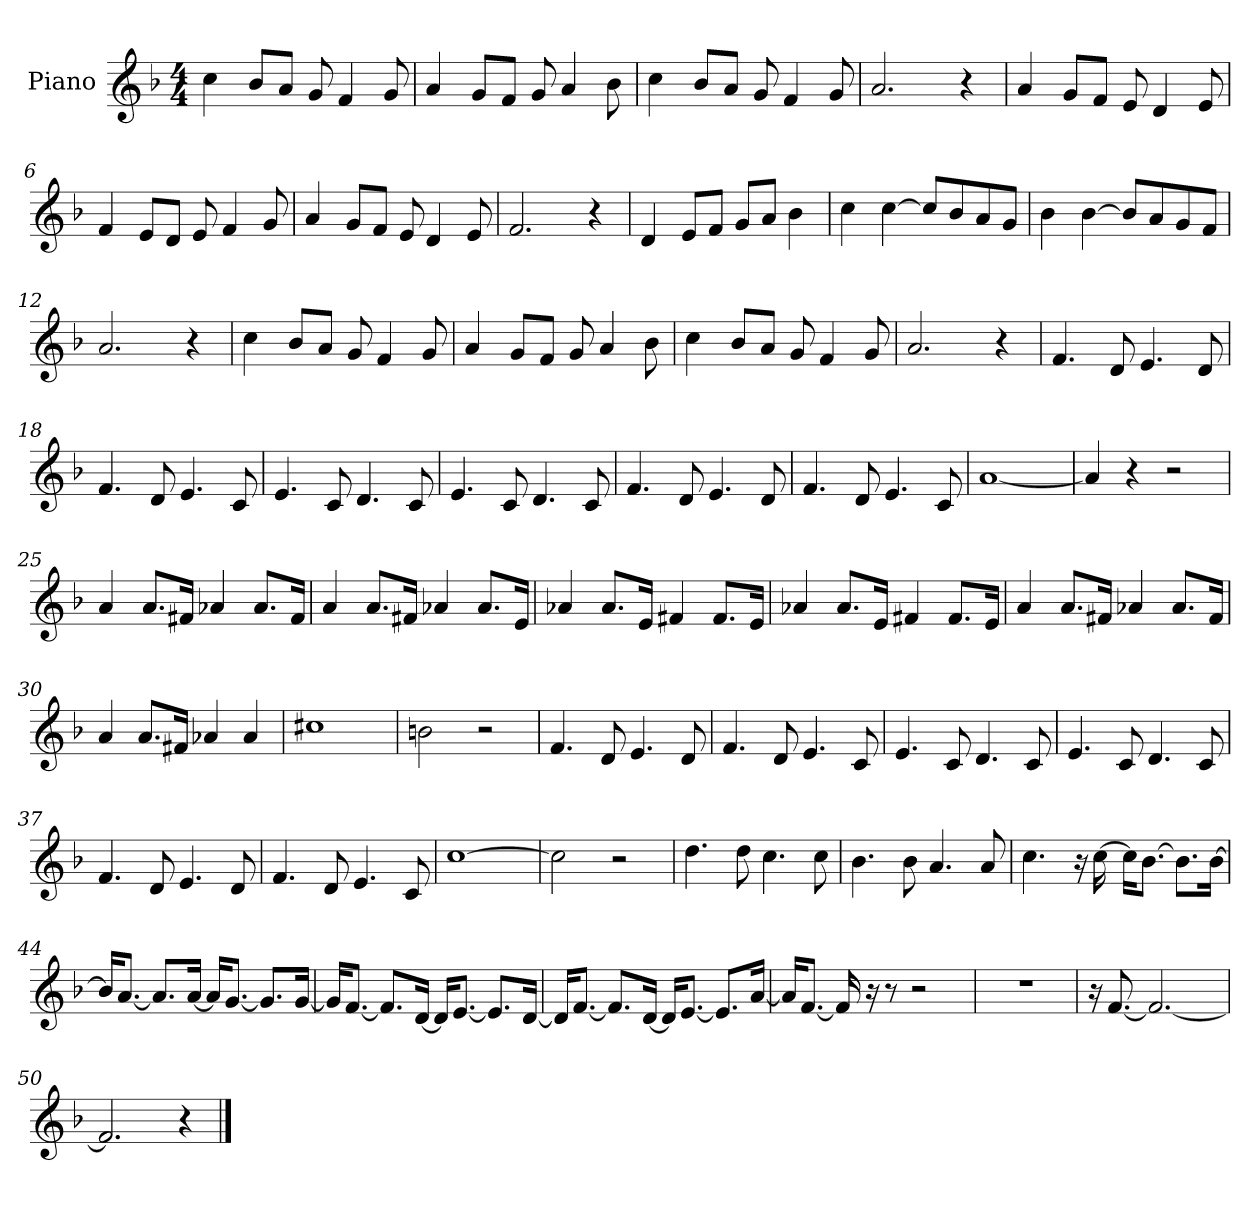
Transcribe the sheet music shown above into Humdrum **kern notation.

**kern
*part1
*staff1
*I"Piano
*I'Pia.
*clefG2
*k[b-]
*M4/4
=1
4cc
8b-L
8aJ
8g
4f
8g
=2
4a
8gL
8fJ
8g
4a
8b-
=3
4cc
8b-L
8aJ
8g
4f
8g
=4
2.a
4r
=5
4a
8gL
8fJ
8e
4d
8e
=6
4f
8eL
8dJ
8e
4f
8g
!!LO:LB:g=z
=7
4a
8gL
8fJ
8e
4d
8e
=8
2.f
4r
=9
4d
8eL
8fJ
8gL
8aJ
4b-
=10
4cc
[4cc
8ccL]
8b-
8a
8gJ
=11
4b-
[4b-
8b-L]
8a
8g
8fJ
=12
2.a
4r
=13
4cc
8b-L
8aJ
8g
4f
8g
!!LO:LB:g=z
=14
4a
8gL
8fJ
8g
4a
8b-
=15
4cc
8b-L
8aJ
8g
4f
8g
=16
2.a
4r
=17
4.f
8d
4.e
8d
=18
4.f
8d
4.e
8c
=19
4.e
8c
4.d
8c
!!LO:LB:g=z
=20
4.e
8c
4.d
8c
=21
4.f
8d
4.e
8d
=22
4.f
8d
4.e
8c
=23
[1a
=24
4a]
4r
2r
=25
4a
8.aL
16f#XJk
4a-X
8.a-L
16f#Jk
!!LO:LB:g=z
=26
4a
8.aL
16f#XJk
4a-X
8.a-L
16eJk
=27
4a-X
8.a-L
16eJk
4f#X
8.f#L
16eJk
=28
4a-X
8.a-L
16eJk
4f#X
8.f#L
16eJk
=29
4a
8.aL
16f#XJk
4a-X
8.a-L
16f#Jk
=30
4a
8.aL
16f#XJk
4a-X
4a-
!!LO:LB:g=z
=31
1cc#X
=32
2bn
2r
=33
4.f
8d
4.e
8d
=34
4.f
8d
4.e
8c
=35
4.e
8c
4.d
8c
=36
4.e
8c
4.d
8c
=37
4.f
8d
4.e
8d
!!LO:LB:g=z
=38
4.f
8d
4.e
8c
=39
[1cc
=40
2cc]
2r
=41
4.dd
8dd
4.cc
8cc
=42
4.b-
8b-
4.a
8a
=43
4.cc
16r
[16cc
16ccKL]
[8.b-J
8.b-L]
[16b-Jk
!!LO:LB:g=z
=44
16b-KL]
[8.aJ
8.aL]
[16aJk
16aKL]
[8.gJ
8.gL]
[16gJk
=45
16gKL]
[8.fJ
8.fL]
[16dJk
16dKL]
[8.eJ
8.eL]
[16dJk
=46
16dKL]
[8.fJ
8.fL]
[16dJk
16dKL]
[8.eJ
8.eL]
[16aJk
=47
16aKL]
[8.fJ
16f]
16r
8r
2r
=48
1r
!!LO:LB:g=z
=49
16r
[8.f
2.f_
=50
2.f]
4r
==
*-
